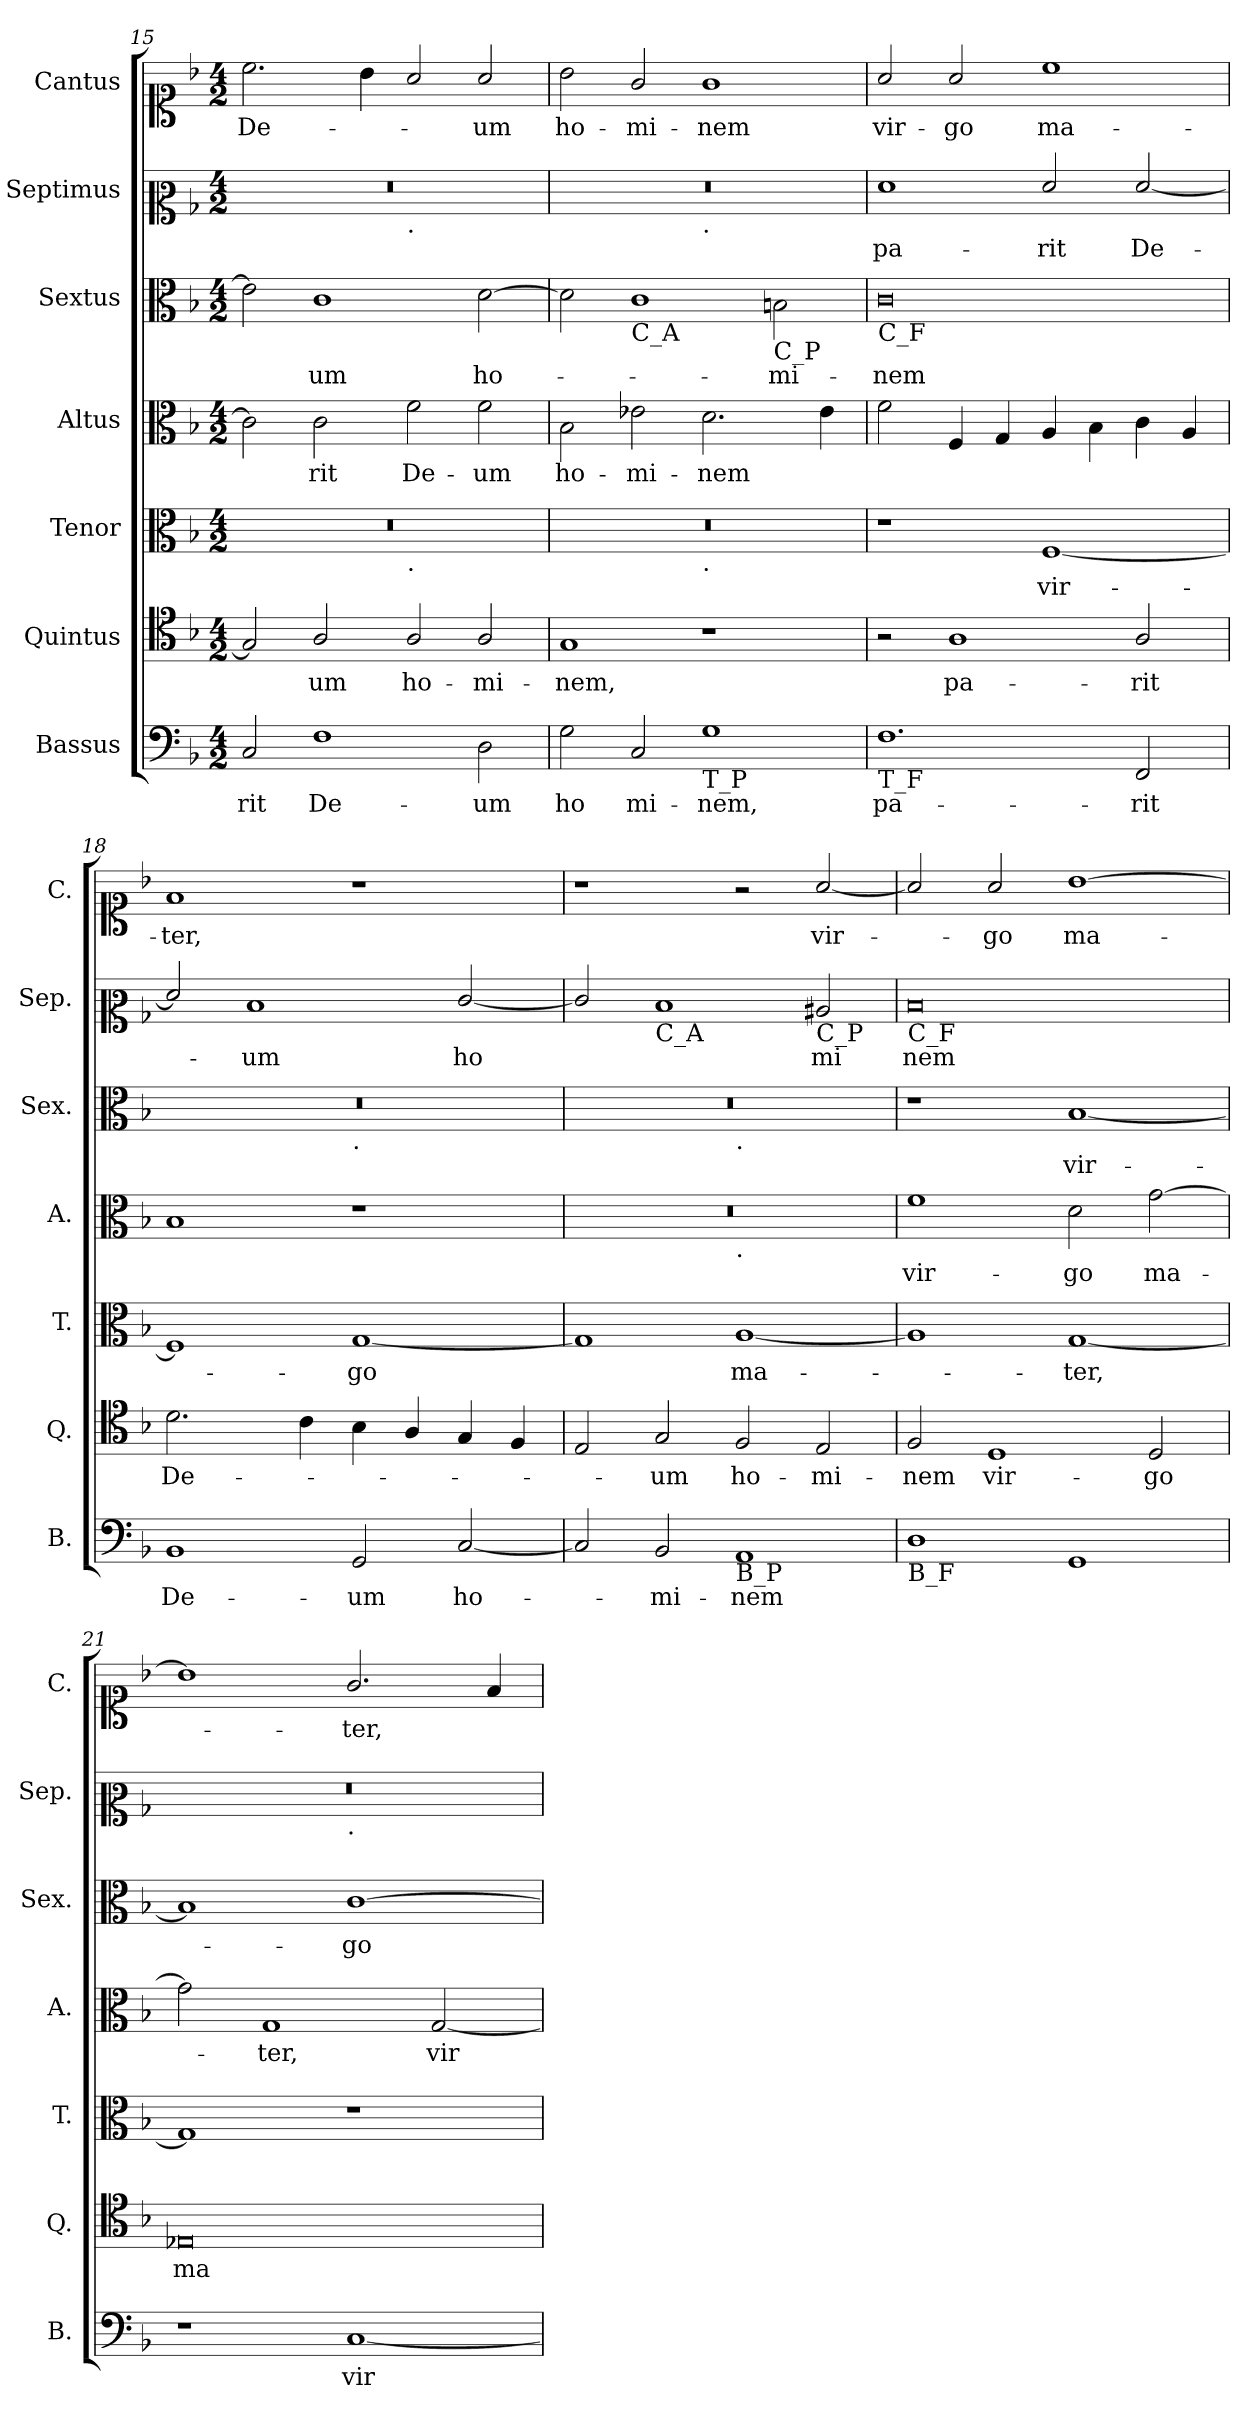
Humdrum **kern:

**kern	**text	**kern	**text	**kern	**text	**kern	**text	**kern	**text	**kern	**text	**kern	**text
*part7	*part7	*part6	*part6	*part5	*part5	*part4	*part4	*part3	*part3	*part2	*part2	*part1	*part1
*staff7	*staff7	*staff6	*staff6	*staff5	*staff5	*staff4	*staff4	*staff3	*staff3	*staff2	*staff2	*staff1	*staff1
*I"Bassus	*	*I"Quintus	*	*I"Tenor	*	*I"Altus	*	*I"Sextus	*	*I"Septimus	*	*I"Cantus	*
*I'B.	*	*I'Q.	*	*I'T.	*	*I'A.	*	*I'Sex.	*	*I'Sep.	*	*I'C.	*
*clefF4	*	*clefC4	*	*clefC3	*	*clefC3	*	*clefC3	*	*clefC2	*	*clefC1	*
*k[b-]	*	*k[b-]	*	*k[b-]	*	*k[b-]	*	*k[b-]	*	*k[b-]	*	*k[b-]	*
*F:	*	*F:	*	*F:	*	*F:	*	*F:	*	*F:	*	*F:	*
*M4/2	*	*M4/2	*	*M4/2	*	*M4/2	*	*M4/2	*	*M4/2	*	*M4/2	*
=15	=15	=15	=15	=15	=15	=15	=15	=15	=15	=15	=15	=15	=15
!	!	!	!	!LO:N:vis=1	!	!	!	!	!	!LO:N:vis=1	!	!	!
*	*	*	*	*^	*	*	*	*	*	*^	*	*	*
2C/	-rit	2G/]	.	0r	1ryy	.	2c\]	.	2e-\]	.	0r	1ryy	.	2.cc\	De-
1F	De-	2A/	-um	.	.	.	2c\	-rit	1c	-um	.	.	.	.	.
.	.	.	.	.	.	.	.	.	.	.	.	.	.	4b-\	.
!	!	!	!	!	!	!	!	!	!	!	!	!LO:TX:b:t=.	!	!	!
!	!	!	!	!	!LO:TX:b:t=.	!	!	!	!	!	!	!	!	!	!
.	.	2A/	ho-	.	1ryy	.	2f\	De-	.	.	.	1ryy	.	2a/	.
2D\	-um	2A/	-mi-	.	.	.	2f\	-um	[2d\	ho-	.	.	.	2a/	-um
=16	=16	=16	=16	=16	=16	=16	=16	=16	=16	=16	=16	=16	=16	=16	=16
!	!	!	!	!LO:N:vis=1	!	!	!	!	!	!	!LO:N:vis=1	!	!	!	!
2G\	ho	1G	-nem,	0r	1ryy	.	2B-\	ho-	2d\]	.	0r	1ryy	.	2b-\	ho-
!	!	!	!	!	!	!	!	!	!LO:TX:b:t=C_A	!	!	!	!	!	!
2C/	mi-	.	.	.	.	.	2e-X\	-mi-	1c	.	.	.	.	2g/	-mi-
!	!	!	!	!	!	!	!	!	!	!	!	!LO:TX:b:t=.	!	!	!
!	!	!	!	!	!LO:TX:b:t=.	!	!	!	!	!	!	!	!	!	!
!LO:TX:b:t=T_P	!	!	!	!	!	!	!	!	!	!	!	!	!	!	!
1G	-nem,	1r	.	.	1ryy	.	2.d\	-nem	.	.	.	1ryy	.	1g	-nem
!	!	!	!	!	!	!	!	!	!LO:TX:b:t=C_P	!	!	!	!	!	!
.	.	.	.	.	.	.	.	.	2Bn\	-mi-	.	.	.	.	.
.	.	.	.	.	.	.	4e-\	.	.	.	.	.	.	.	.
=17	=17	=17	=17	=17	=17	=17	=17	=17	=17	=17	=17	=17	=17	=17	=17
!	!	!	!	!	!	!	!	!	!LO:TX:b:t=C_F	!	!	!	!	!	!
!LO:TX:b:t=T_F	!	!	!	!	!	!	!	!	!	!	!	!	!	!	!
*	*	*	*	*v	*v	*	*	*	*	*	*v	*v	*	*	*
1.F	pa-	2r	.	1r	.	2f\	.	0c	-nem	1f	pa-	2a/	vir-
.	.	1A	pa-	.	.	4F/	.	.	.	.	.	2a/	-go
.	.	.	.	.	.	4G/	.	.	.	.	.	.	.
.	.	.	.	[1F	vir-	4A/	.	.	.	2f/	-rit	1cc	ma-
.	.	.	.	.	.	4B-\	.	.	.	.	.	.	.
2FF/	-rit	2A/	-rit	.	.	4c\	.	.	.	[2f/	De-	.	.
.	.	.	.	.	.	4A/	.	.	.	.	.	.	.
=18	=18	=18	=18	=18	=18	=18	=18	=18	=18	=18	=18	=18	=18
!	!	!	!	!	!	!	!	!LO:N:vis=1	!	!	!	!	!
*	*	*	*	*	*	*	*	*^	*	*	*	*	*
1BB-	De-	2.d\	De-	1F]	.	1B-	.	0r	1ryy	.	2f/]	.	1f	-ter,
.	.	.	.	.	.	.	.	.	.	.	1d	-um	.	.
.	.	4c\	.	.	.	.	.	.	.	.	.	.	.	.
!	!	!	!	!	!	!	!	!	!LO:TX:b:t=.	!	!	!	!	!
2GG/	-um	4B-\	.	[1G	-go	1r	.	.	1ryy	.	.	.	1r	.
.	.	4A/	.	.	.	.	.	.	.	.	.	.	.	.
[2C/	ho-	4G/	.	.	.	.	.	.	.	.	[2e/	ho	.	.
.	.	4F/	.	.	.	.	.	.	.	.	.	.	.	.
=19	=19	=19	=19	=19	=19	=19	=19	=19	=19	=19	=19	=19	=19	=19
!	!	!	!	!	!	!LO:N:vis=1	!	!LO:N:vis=1	!	!	!	!	!	!
*	*	*	*	*	*	*^	*	*	*	*	*	*	*	*
2C/]	.	2E/	.	1G]	.	0r	1ryy	.	0r	1ryy	.	2e/]	.	1r	.
!	!	!	!	!	!	!	!	!	!	!	!	!LO:TX:b:t=C_A	!	!	!
2BB-/	-mi-	2G/	-um	.	.	.	.	.	.	.	.	1d	.	.	.
!	!	!	!	!	!	!	!	!	!	!LO:TX:b:t=.	!	!	!	!	!
!	!	!	!	!	!	!	!LO:TX:b:t=.	!	!	!	!	!	!	!	!
!LO:TX:b:t=B_P	!	!	!	!	!	!	!	!	!	!	!	!	!	!	!
1AA	-nem	2F/	ho-	[1A	ma-	.	1ryy	.	.	1ryy	.	.	.	2r	.
!	!	!	!	!	!	!	!	!	!	!	!	!LO:TX:b:t=C_P	!	!	!
.	.	2E/	-mi-	.	.	.	.	.	.	.	.	2c#X/	mi	[2a/	vir-
=20	=20	=20	=20	=20	=20	=20	=20	=20	=20	=20	=20	=20	=20	=20	=20
!	!	!	!	!	!	!	!	!	!	!	!	!LO:TX:b:t=C_F	!	!	!
!LO:TX:b:t=B_F	!	!	!	!	!	!	!	!	!	!	!	!	!	!	!
*	*	*	*	*	*	*v	*v	*	*	*	*	*	*	*	*
*	*	*	*	*	*	*	*	*v	*v	*	*	*	*	*
1D	.	2F/	-nem	1A]	.	1f	vir-	1r	.	0d	nem	2a/]	.
.	.	1D	vir-	.	.	.	.	.	.	.	.	2a/	-go
1GG	.	.	.	[1G	-ter,	2d\	-go	[1B-	vir-	.	.	[1b-	ma-
.	.	2D/	-go	.	.	[2g\	ma-	.	.	.	.	.	.
=21	=21	=21	=21	=21	=21	=21	=21	=21	=21	=21	=21	=21	=21
!	!	!	!	!	!	!	!	!	!	!LO:N:vis=1	!	!	!
*	*	*	*	*	*	*	*	*	*	*^	*	*	*
1r	.	0E-X	ma-	1G]	.	2g\]	.	1B-]	.	0r	1ryy	.	1b-]	.
.	.	.	.	.	.	1G	-ter,	.	.	.	.	.	.	.
!	!	!	!	!	!	!	!	!	!	!	!LO:TX:b:t=.	!	!	!
[1C	vir-	.	.	1r	.	.	.	[1c	-go	.	1ryy	.	2.g/	-ter,
.	.	.	.	.	.	[2G/	vir-	.	.	.	.	.	.	.
.	.	.	.	.	.	.	.	.	.	.	.	.	4f/	.
*	*	*	*	*	*	*	*	*	*	*v	*v	*	*	*
=	=	=	=	=	=	=	=	=	=	=	=	=	=
*-	*-	*-	*-	*-	*-	*-	*-	*-	*-	*-	*-	*-	*-
